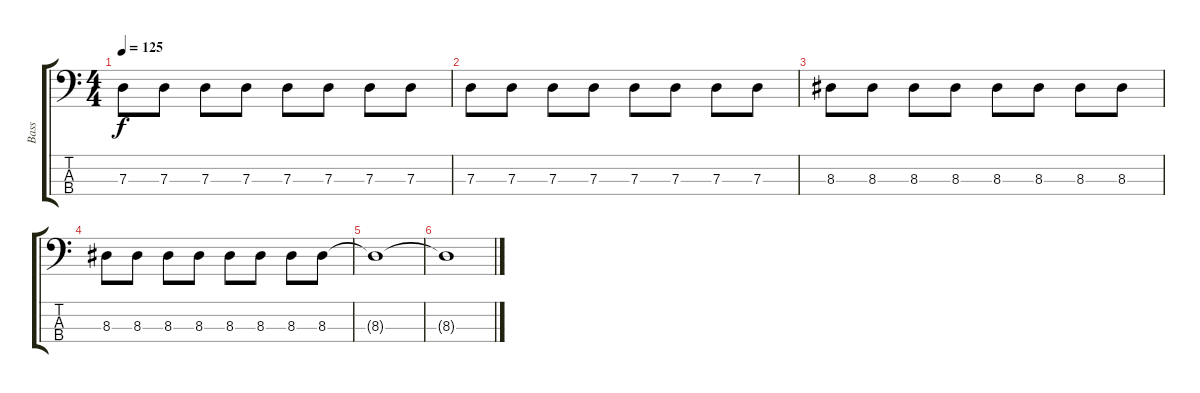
\track ("Bass" "Bass") {instrument electricbassfinger}
\staff {score tabs}
\tuning (F2 C2 G1 C1) {hide}
\ts (4 4)
\tempo 125
\clef f4
\ks c
7.3.8{dy f} 7.3.8 7.3.8 7.3.8 7.3.8 7.3.8 7.3.8 7.3.8 |
7.3.8 7.3.8 7.3.8 7.3.8 7.3.8 7.3.8 7.3.8 7.3.8 |
8.3.8 8.3.8 8.3.8 8.3.8 8.3.8 8.3.8 8.3.8 8.3.8 |
8.3.8 8.3.8 8.3.8 8.3.8 8.3.8 8.3.8 8.3.8 8.3.8 |
8.3{t}.1 |
8.3{t}.1
